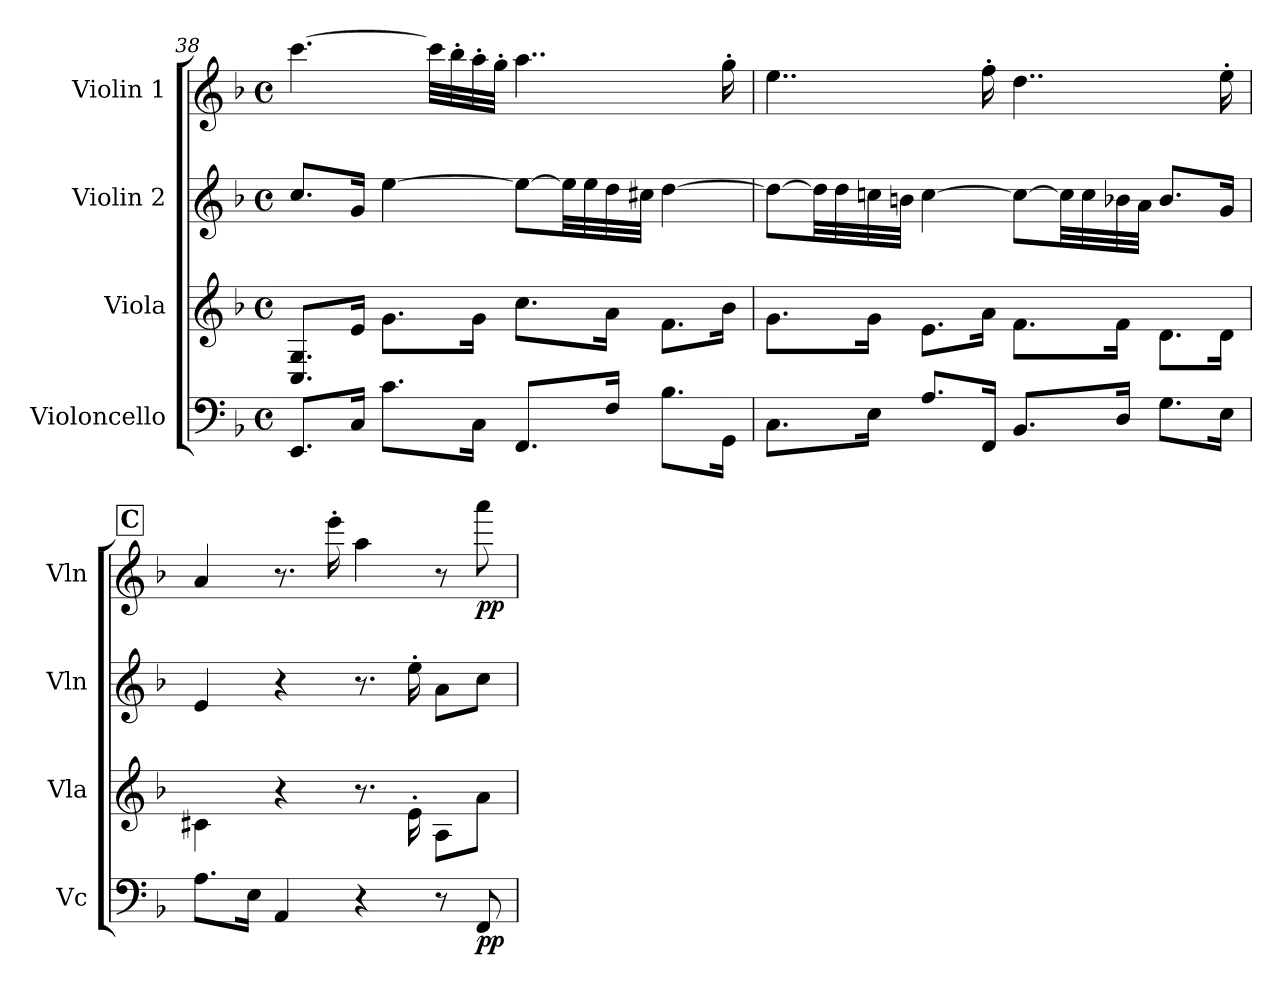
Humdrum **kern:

**kern	**dynam	**kern	**dynam	**kern	**dynam	**kern	**dynam
*part4	*part4	*part3	*part3	*part2	*part2	*part1	*part1
*staff4	*staff4	*staff3	*staff3	*staff2	*staff2	*staff1	*staff1
*I"Violoncello	*	*I"Viola	*	*I"Violin 2	*	*I"Violin 1	*
*I'Vc	*	*I'Vla	*	*I'Vln	*	*I'Vln	*
!!LO:LB:g=z
*clefF4	*	*clefG2	*	*clefG2	*	*clefG2	*
*k[b-]	*	*k[b-]	*	*k[b-]	*	*k[b-]	*
*M4/4	*	*M4/4	*	*M4/4	*	*M4/4	*
*met(c)	*	*met(c)	*	*met(c)	*	*met(c)	*
=38	=38	=38	=38	=38	=38	=38	=38
8.EE/L	.	8.C/ 8.G/L	.	8.cc/L	.	[4.ccc\	.
16C/Jk	.	16e/Jk	.	16g/Jk	.	.	.
8.c\L	.	8.g\L	.	[4ee\	.	.	.
.	.	.	.	.	.	32ccc\LLL]	.
.	.	.	.	.	.	32bb-'\	.
16C\Jk	.	16g\Jk	.	.	.	32aa'\	.
.	.	.	.	.	.	32gg'\JJJ	.
8.FF/L	.	8.cc\L	.	8ee\L_	.	4..aa\	.
.	.	.	.	32ee\LL]	.	.	.
.	.	.	.	32ee\	.	.	.
16F/Jk	.	16a\Jk	.	32dd\	.	.	.
.	.	.	.	32cc#X\JJJ	.	.	.
8.B-\L	.	8.f\L	.	[4dd\	.	.	.
16GG\Jk	.	16b-\Jk	.	.	.	16gg'\	.
=39	=39	=39	=39	=39	=39	=39	=39
8.C\L	.	8.g\L	.	8dd\L_	.	4..ee\	.
.	.	.	.	32dd\LL]	.	.	.
.	.	.	.	32dd\	.	.	.
16E\Jk	.	16g\Jk	.	32ccn\	.	.	.
.	.	.	.	32bn\JJJ	.	.	.
8.A/L	.	8.e\L	.	[4cc\	.	.	.
16FF/Jk	.	16a\Jk	.	.	.	16ff'\	.
8.BB-/L	.	8.f\L	.	8cc\L_	.	4..dd\	.
.	.	.	.	32cc\LL]	.	.	.
.	.	.	.	32cc\	.	.	.
16D/Jk	.	16f\Jk	.	32b-X\	.	.	.
.	.	.	.	32a\JJJ	.	.	.
8.G\L	.	8.d\L	.	8.b-/L	.	.	.
16E\Jk	.	16d\Jk	.	16g/Jk	.	16ee'\	.
!!LO:REH:place=s1:a:B:cj:fs=14:t=C
=40	=40	=40	=40	=40	=40	=40	=40
8.A\L	.	4c#X\	.	4e/	.	4a/	.
16E\Jk	.	.	.	.	.	.	.
4AA/	.	4r	.	4r	.	8.r	.
.	.	.	.	.	.	16eee'\	.
4r	.	8.r	.	8.r	.	4aa\	.
.	.	16e'\	.	16ee'\	.	.	.
!	!	!	!LO:DY:b	!	!LO:DY:b	!	!
8r	.	8A\L	other-dynamics	8a\L	other-dynamics	8r	.
!	!LO:DY:b	!	!	!	!	!	!LO:DY:b
8FF/	pp	8a\J	.	8cc\J	.	8aaa\	pp
=	=	=	=	=	=	=	=
*-	*-	*-	*-	*-	*-	*-	*-
